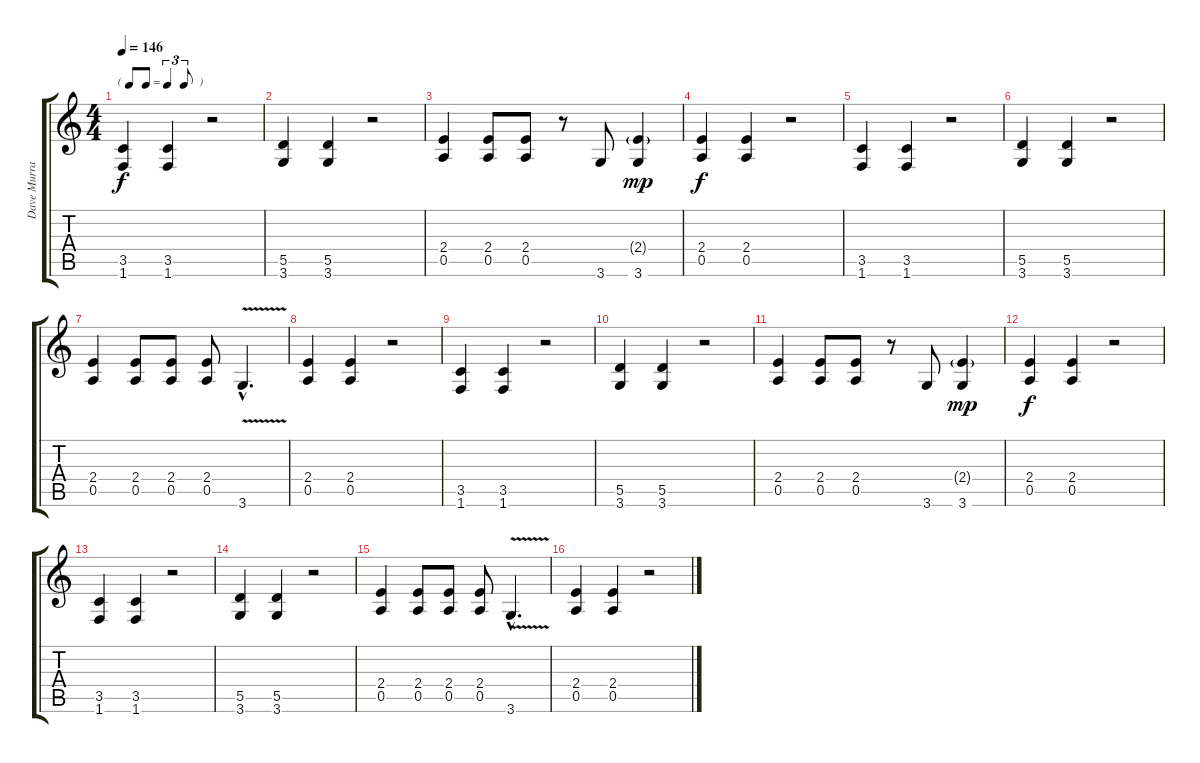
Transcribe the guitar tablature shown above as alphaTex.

\track ("Dave Murray" "Dave Murra") {instrument overdrivenguitar}
\staff {score tabs}
\tuning (E4 B3 G3 D3 A2 E2) {hide}
\ts (4 4)
\tf triplet8th
\tempo 146
\clef g2
\ks c
(3.5 1.6).4{dy f} (3.5 1.6).4 r.2 |
(5.5 3.6).4 (5.5 3.6).4 r.2 |
(2.4 0.5).4 (2.4 0.5).8 (2.4 0.5).8 r.8 3.6.8 (2.4{g} 3.6).4{dy mp} |
(2.4 0.5).4{dy f} (2.4 0.5).4 r.2 |
(3.5 1.6).4 (3.5 1.6).4 r.2 |
(5.5 3.6).4 (5.5 3.6).4 r.2 |
(2.4 0.5).4 (2.4 0.5).8 (2.4 0.5).8 (2.4 0.5).8 3.6{v hac}.4{d} |
(2.4 0.5).4 (2.4 0.5).4 r.2 |
(3.5 1.6).4 (3.5 1.6).4 r.2 |
(5.5 3.6).4 (5.5 3.6).4 r.2 |
(2.4 0.5).4 (2.4 0.5).8 (2.4 0.5).8 r.8 3.6.8 (2.4{g} 3.6).4{dy mp} |
(2.4 0.5).4{dy f} (2.4 0.5).4 r.2 |
(3.5 1.6).4 (3.5 1.6).4 r.2 |
(5.5 3.6).4 (5.5 3.6).4 r.2 |
(2.4 0.5).4 (2.4 0.5).8 (2.4 0.5).8 (2.4 0.5).8 3.6{v hac}.4{d} |
(2.4 0.5).4 (2.4 0.5).4 r.2
